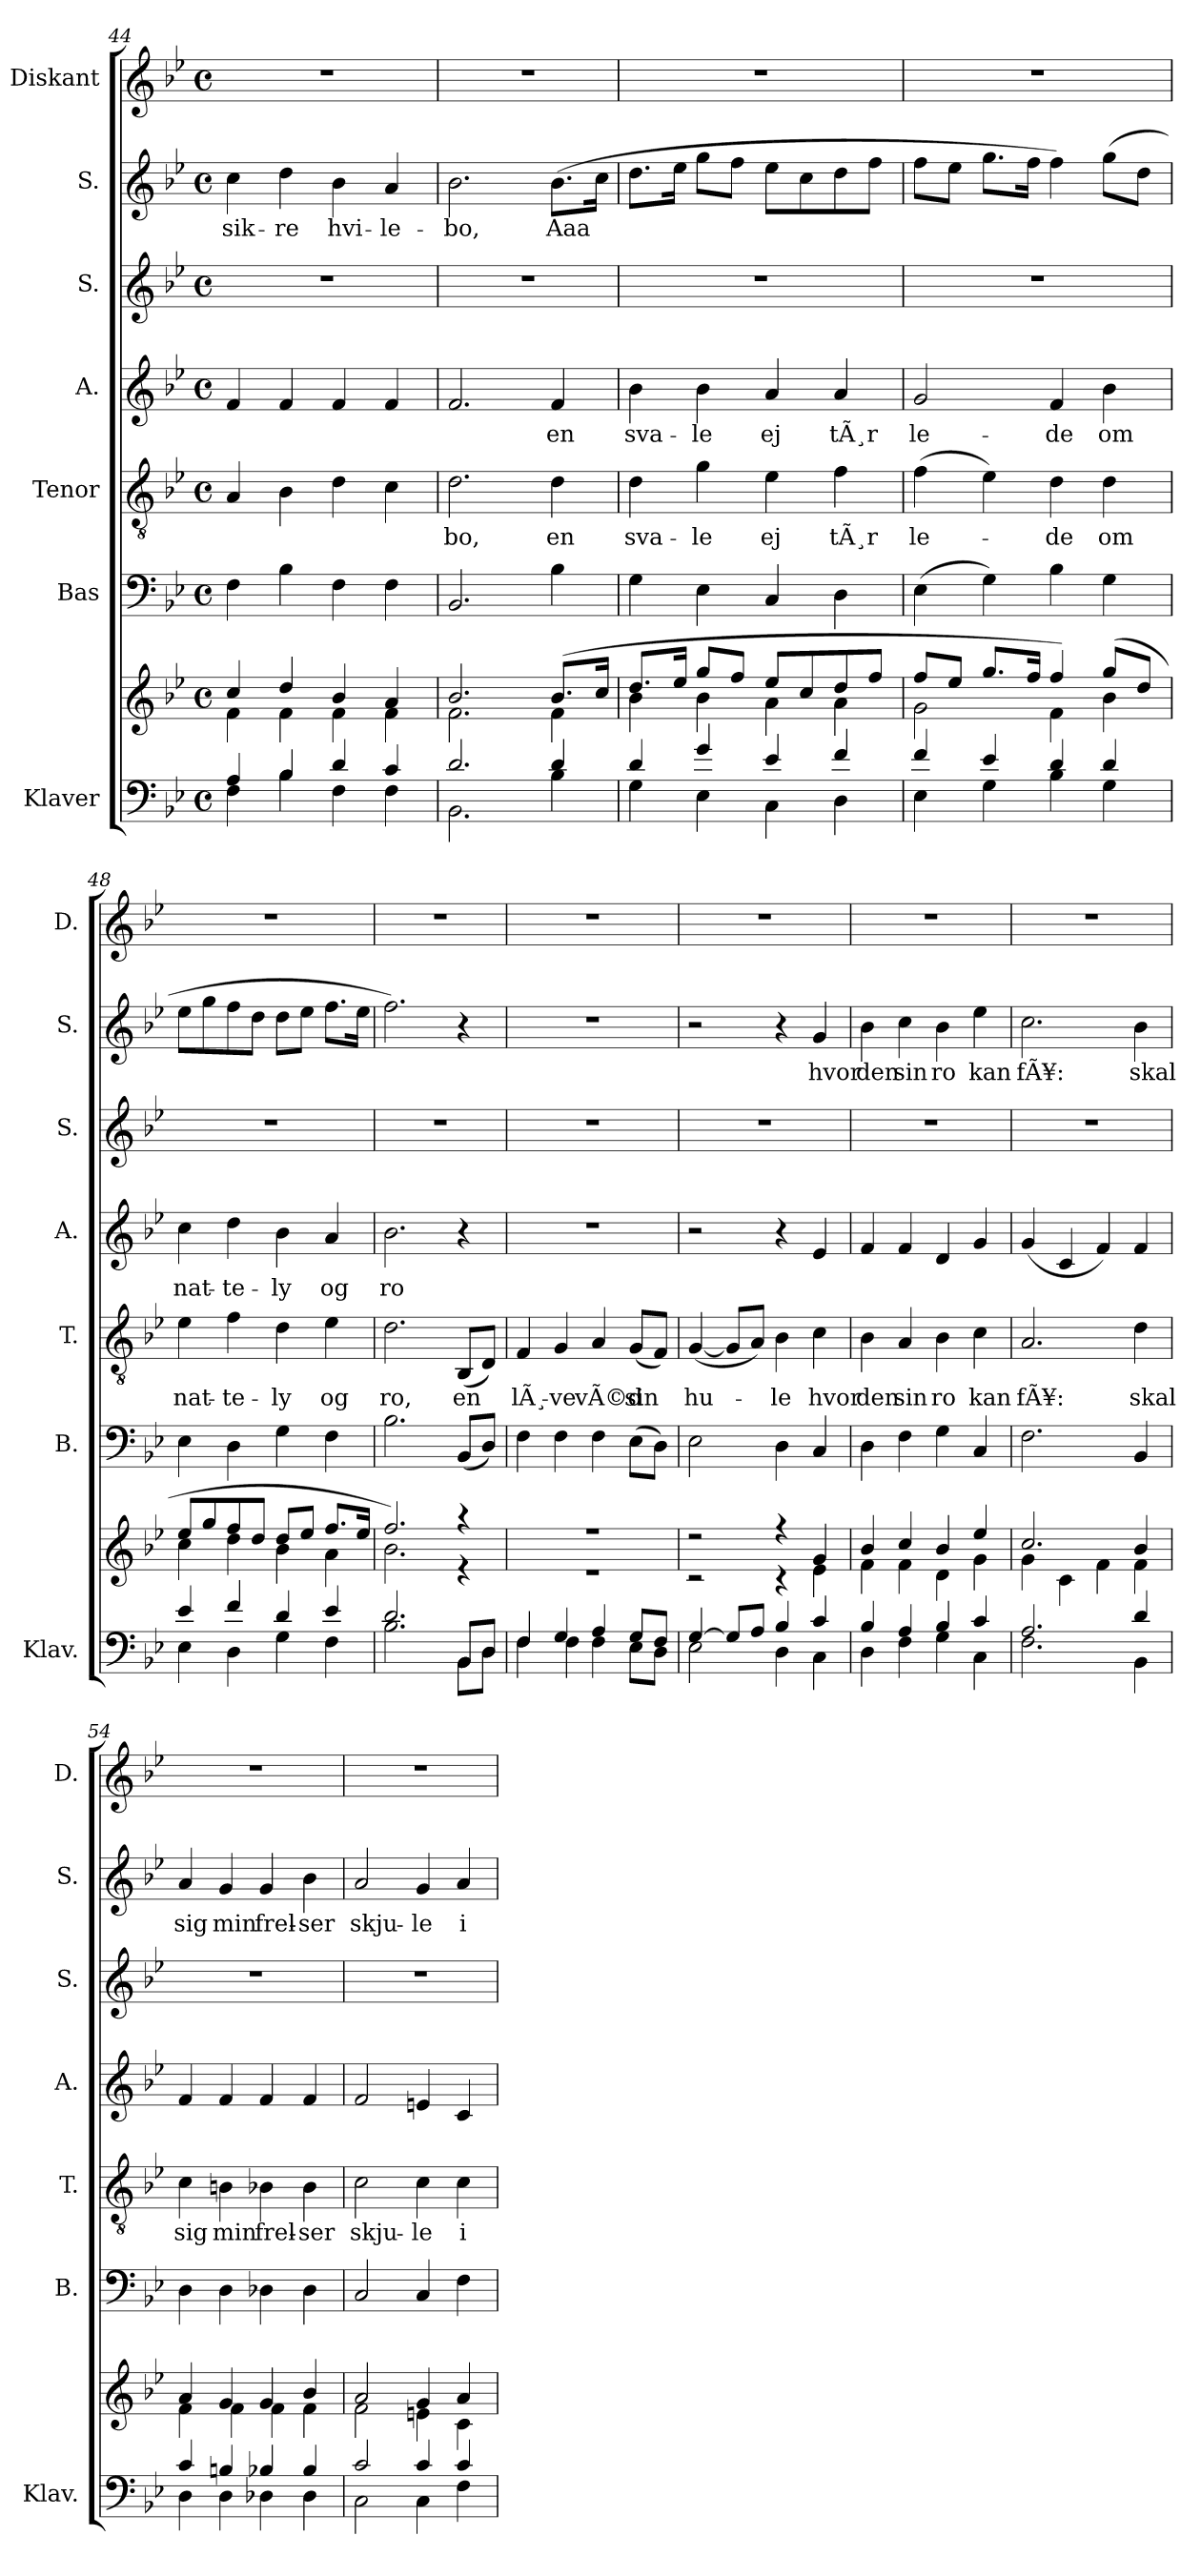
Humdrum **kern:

**kern	**kern	**kern	**kern	**text	**kern	**text	**kern	**kern	**text	**kern
*part7	*part7	*part6	*part5	*part5	*part4	*part4	*part3	*part2	*part2	*part1
*staff8	*staff7	*staff6	*staff5	*staff5	*staff4	*staff4	*staff3	*staff2	*staff2	*staff1
*I"Klaver	*	*I"Bas	*I"Tenor	*	*I"A.	*	*I"S.	*I"S.	*	*I"Diskant
*I'Klav.	*	*I'B.	*I'T.	*	*I'A.	*	*I'S.	*I'S.	*	*I'D.
*clefF4	*clefG2	*clefF4	*clefGv2	*	*clefG2	*	*clefG2	*clefG2	*	*clefG2
*k[b-e-]	*k[b-e-]	*k[b-e-]	*k[b-e-]	*	*k[b-e-]	*	*k[b-e-]	*k[b-e-]	*	*k[b-e-]
*M4/4	*M4/4	*M4/4	*M4/4	*	*M4/4	*	*M4/4	*M4/4	*	*M4/4
*met(c)	*met(c)	*met(c)	*met(c)	*	*met(c)	*	*met(c)	*met(c)	*	*met(c)
=44	=44	=44	=44	=44	=44	=44	=44	=44	=44	=44
*^	*^	*	*	*	*	*	*	*	*	*
!	!	!	!	!	!	!	!	!	!	!	!LO:LY:b	!
4A/	4F\	4cc/	4f\	4F\	4A/	.	4f/	.	1r	4cc\	sik-	1r
!	!	!	!	!	!	!	!	!	!	!	!LO:LY:b	!
4B-/	4B-\	4dd/	4f\	4B-\	4B-\	.	4f/	.	.	4dd\	-re	.
!	!	!	!	!	!	!	!	!	!	!	!LO:LY:b	!
4d/	4F\	4b-/	4f\	4F\	4d\	.	4f/	.	.	4b-\	hvi-	.
!	!	!	!	!	!	!	!	!	!	!	!LO:LY:b	!
4c/	4F\	4a/	4f\	4F\	4c\	.	4f/	.	.	4a/	-le-	.
=45	=45	=45	=45	=45	=45	=45	=45	=45	=45	=45	=45	=45
!	!	!	!	!	!	!LO:LY:b	!	!	!	!	!LO:LY:b	!
2.d/	2.BB-\	2.b-/	2.f\	2.BB-/	2.d\	-bo,	2.f/	.	1r	2.b-\	-bo,	1r
!	!	!	!	!	!	!LO:LY:b	!	!LO:LY:b	!	!	!LO:LY:b	!
4d/	4B-\	(>8.b-/L	4f\	4B-\	4d\	en	4f/	en	.	(>8.b-\L	Aaa	.
.	.	16cc/Jk	.	.	.	.	.	.	.	16cc\Jk	.	.
=46	=46	=46	=46	=46	=46	=46	=46	=46	=46	=46	=46	=46
!	!	!	!	!	!	!LO:LY:b	!	!LO:LY:b	!	!	!	!
4d/	4G\	8.dd/L	4b-\	4G\	4d\	sva-	4b-\	sva-	1r	8.dd\L	.	1r
.	.	16ee-/Jk	.	.	.	.	.	.	.	16ee-\Jk	.	.
!	!	!	!	!	!	!LO:LY:b	!	!LO:LY:b	!	!	!	!
4g/	4E-\	8gg/L	4b-\	4E-\	4g\	-le	4b-\	-le	.	8gg\L	.	.
.	.	8ff/J	.	.	.	.	.	.	.	8ff\J	.	.
!	!	!	!	!	!	!LO:LY:b	!	!LO:LY:b	!	!	!	!
4e-/	4C\	8ee-/L	4a\	4C/	4e-\	ej	4a/	ej	.	8ee-\L	.	.
.	.	8cc/	.	.	.	.	.	.	.	8cc\	.	.
!	!	!	!	!	!	!LO:LY:b	!	!LO:LY:b	!	!	!	!
4f/	4D\	8dd/	4a\	4D\	4f\	tÃ¸r	4a/	tÃ¸r	.	8dd\	.	.
.	.	8ff/J	.	.	.	.	.	.	.	8ff\J	.	.
!!LO:PB:g=z
=47	=47	=47	=47	=47	=47	=47	=47	=47	=47	=47	=47	=47
!	!	!	!	!	!	!LO:LY:b	!	!LO:LY:b	!	!	!	!
4f/	4E-\	8ff/L	2g\	(>4E-\	(>4f\	le-	2g/	le-	1r	8ff\L	.	1r
.	.	8ee-/J	.	.	.	.	.	.	.	8ee-\J	.	.
4e-/	4G\	8.gg/L	.	4G\)	4e-\)	.	.	.	.	8.gg\L	.	.
.	.	16ff/Jk	.	.	.	.	.	.	.	16ff\Jk	.	.
!	!	!	!	!	!	!LO:LY:b	!	!LO:LY:b	!	!	!	!
4d/	4B-\	4ff/)	4f\	4B-\	4d\	-de	4f/	-de	.	4ff\)	.	.
!	!	!	!	!	!	!LO:LY:b	!	!LO:LY:b	!	!	!	!
4d/	4G\	(>8gg/L	4b-\	4G\	4d\	om	4b-\	om	.	(>8gg\L	.	.
.	.	8dd/J	.	.	.	.	.	.	.	8dd\J	.	.
=48	=48	=48	=48	=48	=48	=48	=48	=48	=48	=48	=48	=48
!	!	!	!	!	!	!LO:LY:b	!	!LO:LY:b	!	!	!	!
4e-/	4E-\	8ee-/L	4cc\	4E-\	4e-\	nat-	4cc\	nat-	1r	8ee-\L	.	1r
.	.	8gg/	.	.	.	.	.	.	.	8gg\	.	.
!	!	!	!	!	!	!LO:LY:b	!	!LO:LY:b	!	!	!	!
4f/	4D\	8ff/	4dd\	4D\	4f\	-te-	4dd\	-te-	.	8ff\	.	.
.	.	8dd/J	.	.	.	.	.	.	.	8dd\J	.	.
!	!	!	!	!	!	!LO:LY:b	!	!LO:LY:b	!	!	!	!
4d/	4G\	8dd/L	4b-\	4G\	4d\	-ly	4b-\	-ly	.	8dd\L	.	.
.	.	8ee-/J	.	.	.	.	.	.	.	8ee-\J	.	.
!	!	!	!	!	!	!LO:LY:b	!	!LO:LY:b	!	!	!	!
4e-/	4F\	8.ff/L	4a\	4F\	4e-\	og	4a/	og	.	8.ff\L	.	.
.	.	16ee-/Jk	.	.	.	.	.	.	.	16ee-\Jk	.	.
=49	=49	=49	=49	=49	=49	=49	=49	=49	=49	=49	=49	=49
!	!	!	!	!	!	!LO:LY:b	!	!LO:LY:b	!	!	!	!
2.d/	2.B-\	2.ff/)	2.b-\	2.B-\	2.d\	ro,	2.b-\	ro	1r	2.ff\)	.	1r
!	!	!	!	!	!	!LO:LY:b	!	!	!	!	!	!
8BB-/L	8BB-\L	4r	4r	(<8BB-/L	(<8BB-/L	en	4r	.	.	4r	.	.
8D/J	8D\J	.	.	8D/J)	8D/J)	.	.	.	.	.	.	.
=50	=50	=50	=50	=50	=50	=50	=50	=50	=50	=50	=50	=50
!	!	!	!	!	!	!LO:LY:b	!	!	!	!	!	!
4F/	4F\	1r	1r	4F\	4F/	lÃ¸-	1r	.	1r	1r	.	1r
!	!	!	!	!	!	!LO:LY:b	!	!	!	!	!	!
4G/	4F\	.	.	4F\	4G/	-ve	.	.	.	.	.	.
!	!	!	!	!	!	!LO:LY:b	!	!	!	!	!	!
4A/	4F\	.	.	4F\	4A/	vÃ©d	.	.	.	.	.	.
!	!	!	!	!	!	!LO:LY:b	!	!	!	!	!	!
8G/L	8E-\L	.	.	(>8E-\L	(<8G/L	sin	.	.	.	.	.	.
8F/J	8D\J	.	.	8D\J)	8F/J)	.	.	.	.	.	.	.
=51	=51	=51	=51	=51	=51	=51	=51	=51	=51	=51	=51	=51
!	!	!	!	!	!	!LO:LY:b	!	!	!	!	!	!
[4G/	2E-\	2r	2r	2E-\	(<[4G/	hu-	2r	.	1r	2r	.	1r
8G/L]	.	.	.	.	8G/L]	.	.	.	.	.	.	.
8A/J	.	.	.	.	8A/J)	.	.	.	.	.	.	.
!	!	!	!	!	!	!LO:LY:b	!	!	!	!	!	!
4B-/	4D\	4r	4r	4D\	4B-\	-le	4r	.	.	4r	.	.
!	!	!	!	!	!	!LO:LY:b	!	!	!	!	!LO:LY:b	!
4c/	4C\	4g/	4e-\	4C/	4c\	hvor	4e-/	.	.	4g/	hvor	.
!!LO:LB:g=z
=52	=52	=52	=52	=52	=52	=52	=52	=52	=52	=52	=52	=52
!	!	!	!	!	!	!LO:LY:b	!	!	!	!	!LO:LY:b	!
4B-/	4D\	4b-/	4f\	4D\	4B-\	den	4f/	.	1r	4b-\	den	1r
!	!	!	!	!	!	!LO:LY:b	!	!	!	!	!LO:LY:b	!
4A/	4F\	4cc/	4f\	4F\	4A/	sin	4f/	.	.	4cc\	sin	.
!	!	!	!	!	!	!LO:LY:b	!	!	!	!	!LO:LY:b	!
4B-/	4G\	4b-/	4d\	4G\	4B-\	ro	4d/	.	.	4b-\	ro	.
!	!	!	!	!	!	!LO:LY:b	!	!	!	!	!LO:LY:b	!
4c/	4C\	4ee-/	4g\	4C/	4c\	kan	4g/	.	.	4ee-\	kan	.
=53	=53	=53	=53	=53	=53	=53	=53	=53	=53	=53	=53	=53
!	!	!	!	!	!	!LO:LY:b	!	!	!	!	!LO:LY:b	!
2.A/	2.F\	2.cc/	4g\	2.F\	2.A/	fÃ¥:	(<4g/	.	1r	2.cc\	fÃ¥:	1r
.	.	.	4c\	.	.	.	4c/	.	.	.	.	.
.	.	.	4f\	.	.	.	4f/)	.	.	.	.	.
!	!	!	!	!	!	!LO:LY:b	!	!	!	!	!LO:LY:b	!
4d/	4BB-\	4b-/	4f\	4BB-/	4d\	skal	4f/	.	.	4b-\	skal	.
=54	=54	=54	=54	=54	=54	=54	=54	=54	=54	=54	=54	=54
!	!	!	!	!	!	!LO:LY:b	!	!	!	!	!LO:LY:b	!
4c/	4D\	4a/	4f\	4D\	4c\	sig	4f/	.	1r	4a/	sig	1r
!	!	!	!	!	!	!LO:LY:b	!	!	!	!	!LO:LY:b	!
4Bn/	4D\	4g/	4f\	4D\	4Bn\	min	4f/	.	.	4g/	min	.
!	!	!	!	!	!	!LO:LY:b	!	!	!	!	!LO:LY:b	!
4B-X/	4D-X\	4g/	4f\	4D-X\	4B-X\	frel-	4f/	.	.	4g/	frel-	.
!	!	!	!	!	!	!LO:LY:b	!	!	!	!	!LO:LY:b	!
4B-/	4D-\	4b-/	4f\	4D-\	4B-\	-ser	4f/	.	.	4b-\	-ser	.
=55	=55	=55	=55	=55	=55	=55	=55	=55	=55	=55	=55	=55
!	!	!	!	!	!	!LO:LY:b	!	!	!	!	!LO:LY:b	!
2c/	2C\	2a/	2f\	2C/	2c\	skju-	2f/	.	1r	2a/	skju-	1r
!	!	!	!	!	!	!LO:LY:b	!	!	!	!	!LO:LY:b	!
4c/	4C\	4g/	4en\	4C/	4c\	-le	4en/	.	.	4g/	-le	.
!	!	!	!	!	!	!LO:LY:b	!	!	!	!	!LO:LY:b	!
4c/	4F\	4a/	4c\	4F\	4c\	i	4c/	.	.	4a/	i	.
*v	*v	*	*	*	*	*	*	*	*	*	*	*
*	*v	*v	*	*	*	*	*	*	*	*	*
=	=	=	=	=	=	=	=	=	=	=
*-	*-	*-	*-	*-	*-	*-	*-	*-	*-	*-
